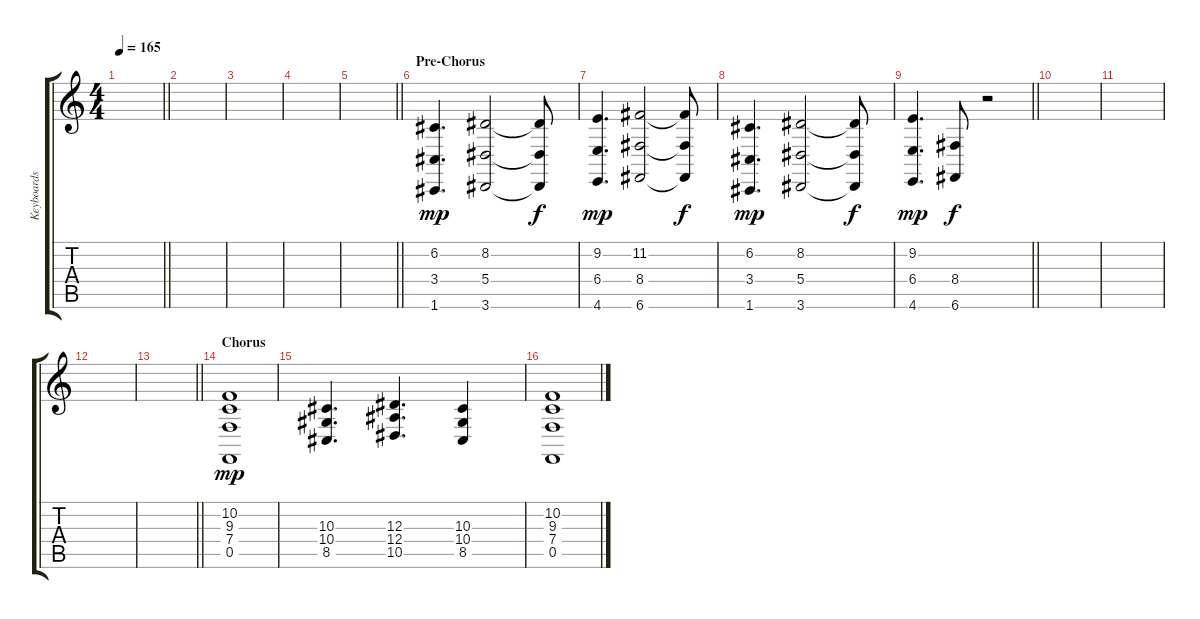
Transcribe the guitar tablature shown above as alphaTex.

\track ("Keyboards" "Keyboards") {instrument stringensemble1}
\staff {score tabs}
\tuning (C4 G3 Eb3 Bb2 F2 C2) {hide}
\ts (4 4)
\tempo 165
\clef g2
\barLineRight lightlight
\ks c
|
|
|
|
\barLineRight lightlight
|
\section ("" "Pre-Chorus")
(6.2 3.4 1.6).4{d dy mp} (8.2 5.4 3.6).2 (8.2{t} 5.4{t} 3.6{t}).8{dy f} |
(9.2 6.4 4.6).4{d dy mp} (11.2 8.4 6.6).2 (11.2{t} 8.4{t} 6.6{t}).8{dy f} |
(6.2 3.4 1.6).4{d dy mp} (8.2 5.4 3.6).2 (8.2{t} 5.4{t} 3.6{t}).8{dy f} |
\barLineRight lightlight
(9.2 6.4 4.6).4{d dy mp} (8.4 6.6).8{dy f} r.2 |
|
|
|
\barLineRight lightlight
|
\section ("" "Chorus")
(10.2 9.3 7.4 0.5).1{dy mp} |
(10.3 10.4 8.5).4{d} (12.3 12.4 10.5).4{d} (10.3 10.4 8.5).4 |
(10.2 9.3 7.4 0.5).1
